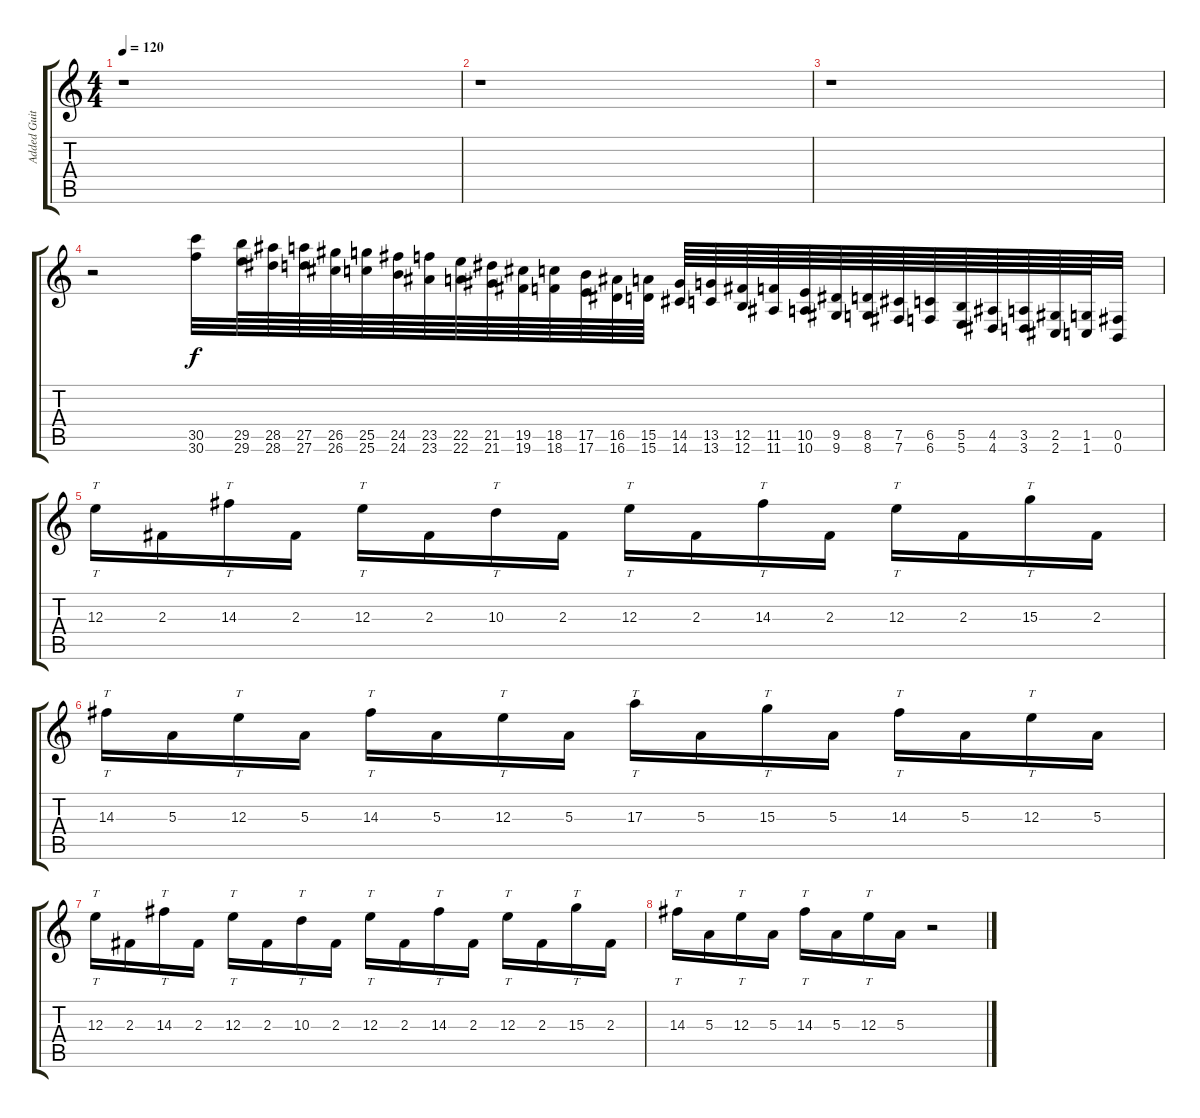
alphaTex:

\track ("Added Guitar 1" "Added Guit") {instrument distortionguitar}
\staff {score tabs}
\tuning (Db4 Ab3 E3 B2 Gb2 B1) {hide}
\ts (4 4)
\tempo 120
\clef g2
\ks c
r.1{dy f} |
r.1 |
r.1 |
r.2 (30.5 30.6).32 (29.5 29.6).64 (28.5 28.6).64 (27.5 27.6).64 (26.5 26.6).64 (25.5 25.6).64 (24.5 24.6).64 (23.5 23.6).64 (22.5 22.6).64 (21.5 21.6).64 (19.5 19.6).64 (18.5 18.6).64 (17.5 17.6).64 (16.5 16.6).64 (15.5 15.6).64 (14.5 14.6).64 (13.5 13.6).64 (12.5 12.6).64 (11.5 11.6).64 (10.5 10.6).64 (9.5 9.6).64 (8.5 8.6).64 (7.5 7.6).64 (6.5 6.6).64 (5.5 5.6).64 (4.5 4.6).64 (3.5 3.6).64 (2.5 2.6).64 (1.5 1.6).64 (0.5 0.6).32 |
12.3.16{tt} 2.3.16 14.3.16{tt} 2.3.16 12.3.16{tt} 2.3.16 10.3.16{tt} 2.3.16 12.3.16{tt} 2.3.16 14.3.16{tt} 2.3.16 12.3.16{tt} 2.3.16 15.3.16{tt} 2.3.16 |
14.3.16{tt} 5.3.16 12.3.16{tt} 5.3.16 14.3.16{tt} 5.3.16 12.3.16{tt} 5.3.16 17.3.16{tt} 5.3.16 15.3.16{tt} 5.3.16 14.3.16{tt} 5.3.16 12.3.16{tt} 5.3.16 |
12.3.16{tt} 2.3.16 14.3.16{tt} 2.3.16 12.3.16{tt} 2.3.16 10.3.16{tt} 2.3.16 12.3.16{tt} 2.3.16 14.3.16{tt} 2.3.16 12.3.16{tt} 2.3.16 15.3.16{tt} 2.3.16 |
14.3.16{tt} 5.3.16 12.3.16{tt} 5.3.16 14.3.16{tt} 5.3.16 12.3.16{tt} 5.3.16 r.2
